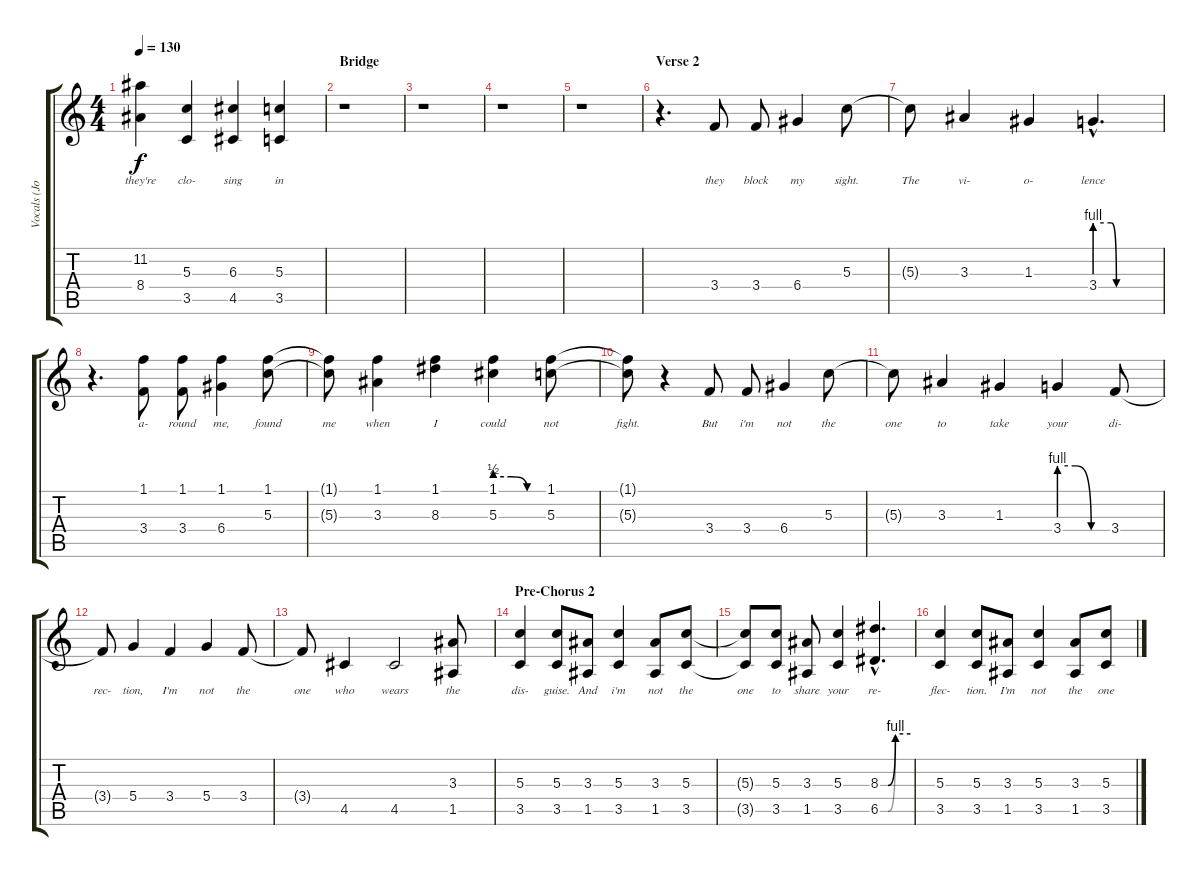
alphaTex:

\track ("Vocals (Jonny Santos)" "Vocals (Jo") {instrument overdrivenguitar}
\staff {score tabs}
\tuning (E4 B3 G3 D3 A2 E2) {hide}
\ts (4 4)
\tempo 130
\clef g2
\ks c
(11.2 8.4).4{lyrics (0 "they're") lyrics (1 "") lyrics (2 "") lyrics (3 "") lyrics (4 "") dy f} (5.3 3.5).4{lyrics (0 "clo-") lyrics (1 "") lyrics (2 "") lyrics (3 "") lyrics (4 "")} (6.3 4.5).4{lyrics (0 "sing") lyrics (1 "") lyrics (2 "") lyrics (3 "") lyrics (4 "")} (5.3 3.5).4{lyrics (0 "in") lyrics (1 "") lyrics (2 "") lyrics (3 "") lyrics (4 "")} |
\section ("" "Bridge")
r.1 |
r.1 |
r.1 |
r.1 |
\section ("" "Verse 2")
r.4{d} 3.4.8{lyrics (0 "they") lyrics (1 "") lyrics (2 "") lyrics (3 "") lyrics (4 "")} 3.4.8{lyrics (0 "block") lyrics (1 "") lyrics (2 "") lyrics (3 "") lyrics (4 "")} 6.4.4{lyrics (0 "my") lyrics (1 "") lyrics (2 "") lyrics (3 "") lyrics (4 "")} 5.3.8{lyrics (0 "sight.") lyrics (1 "") lyrics (2 "") lyrics (3 "") lyrics (4 "")} |
5.3{t}.8{lyrics (0 "The") lyrics (1 "") lyrics (2 "") lyrics (3 "") lyrics (4 "")} 3.3.4{lyrics (0 "vi-") lyrics (1 "") lyrics (2 "") lyrics (3 "") lyrics (4 "")} 1.3.4{lyrics (0 "o-") lyrics (1 "") lyrics (2 "") lyrics (3 "") lyrics (4 "")} 3.4{be (custom 0 4 15 4 20 0 60 0) hac}.4{d lyrics (0 "lence") lyrics (1 "") lyrics (2 "") lyrics (3 "") lyrics (4 "")} |
r.4{d} (1.1 3.4).8{lyrics (0 "a-") lyrics (1 "") lyrics (2 "") lyrics (3 "") lyrics (4 "")} (1.1 3.4).8{lyrics (0 "round") lyrics (1 "") lyrics (2 "") lyrics (3 "") lyrics (4 "")} (1.1 6.4).4{lyrics (0 "me,") lyrics (1 "") lyrics (2 "") lyrics (3 "") lyrics (4 "")} (1.1 5.3).8{lyrics (0 "found") lyrics (1 "") lyrics (2 "") lyrics (3 "") lyrics (4 "")} |
(1.1{t} 5.3{t}).8{lyrics (0 "me") lyrics (1 "") lyrics (2 "") lyrics (3 "") lyrics (4 "")} (1.1 3.3).4{lyrics (0 "when") lyrics (1 "") lyrics (2 "") lyrics (3 "") lyrics (4 "")} (1.1 8.3).4{lyrics (0 "I") lyrics (1 "") lyrics (2 "") lyrics (3 "") lyrics (4 "")} (1.1 5.3{be (custom 0 2 20 2 40 0 60 0)}).4{lyrics (0 "could") lyrics (1 "") lyrics (2 "") lyrics (3 "") lyrics (4 "")} (1.1 5.3).8{lyrics (0 "not") lyrics (1 "") lyrics (2 "") lyrics (3 "") lyrics (4 "")} |
(1.1{t} 5.3{t}).8{lyrics (0 "fight.") lyrics (1 "") lyrics (2 "") lyrics (3 "") lyrics (4 "")} r.4 3.4.8{lyrics (0 "But") lyrics (1 "") lyrics (2 "") lyrics (3 "") lyrics (4 "")} 3.4.8{lyrics (0 "i'm") lyrics (1 "") lyrics (2 "") lyrics (3 "") lyrics (4 "")} 6.4.4{lyrics (0 "not") lyrics (1 "") lyrics (2 "") lyrics (3 "") lyrics (4 "")} 5.3.8{lyrics (0 "the") lyrics (1 "") lyrics (2 "") lyrics (3 "") lyrics (4 "")} |
5.3{t}.8{lyrics (0 "one") lyrics (1 "") lyrics (2 "") lyrics (3 "") lyrics (4 "")} 3.3.4{lyrics (0 "to") lyrics (1 "") lyrics (2 "") lyrics (3 "") lyrics (4 "")} 1.3.4{lyrics (0 "take") lyrics (1 "") lyrics (2 "") lyrics (3 "") lyrics (4 "")} 3.4{be (custom 0 4 20 4 40 0 60 0)}.4{lyrics (0 "your") lyrics (1 "") lyrics (2 "") lyrics (3 "") lyrics (4 "")} 3.4.8{lyrics (0 "di-") lyrics (1 "") lyrics (2 "") lyrics (3 "") lyrics (4 "")} |
3.4{t}.8{lyrics (0 "rec-") lyrics (1 "") lyrics (2 "") lyrics (3 "") lyrics (4 "")} 5.4.4{lyrics (0 "tion,") lyrics (1 "") lyrics (2 "") lyrics (3 "") lyrics (4 "")} 3.4.4{lyrics (0 "I'm") lyrics (1 "") lyrics (2 "") lyrics (3 "") lyrics (4 "")} 5.4.4{lyrics (0 "not") lyrics (1 "") lyrics (2 "") lyrics (3 "") lyrics (4 "")} 3.4.8{lyrics (0 "the") lyrics (1 "") lyrics (2 "") lyrics (3 "") lyrics (4 "")} |
3.4{t}.8{lyrics (0 "one") lyrics (1 "") lyrics (2 "") lyrics (3 "") lyrics (4 "")} 4.5.4{lyrics (0 "who") lyrics (1 "") lyrics (2 "") lyrics (3 "") lyrics (4 "")} 4.5.2{lyrics (0 "wears") lyrics (1 "") lyrics (2 "") lyrics (3 "") lyrics (4 "")} (3.3 1.5).8{lyrics (0 "the") lyrics (1 "") lyrics (2 "") lyrics (3 "") lyrics (4 "")} |
\section ("" "Pre-Chorus 2")
(5.3 3.5).4{lyrics (0 "dis-") lyrics (1 "") lyrics (2 "") lyrics (3 "") lyrics (4 "")} (5.3 3.5).8{lyrics (0 "guise.") lyrics (1 "") lyrics (2 "") lyrics (3 "") lyrics (4 "")} (3.3 1.5).8{lyrics (0 "And") lyrics (1 "") lyrics (2 "") lyrics (3 "") lyrics (4 "")} (5.3 3.5).4{lyrics (0 "i'm") lyrics (1 "") lyrics (2 "") lyrics (3 "") lyrics (4 "")} (3.3 1.5).8{lyrics (0 "not") lyrics (1 "") lyrics (2 "") lyrics (3 "") lyrics (4 "")} (5.3 3.5).8{lyrics (0 "the") lyrics (1 "") lyrics (2 "") lyrics (3 "") lyrics (4 "")} |
(5.3{t} 3.5{t}).8{lyrics (0 "one") lyrics (1 "") lyrics (2 "") lyrics (3 "") lyrics (4 "")} (5.3 3.5).8{lyrics (0 "to") lyrics (1 "") lyrics (2 "") lyrics (3 "") lyrics (4 "")} (3.3 1.5).8{lyrics (0 "share") lyrics (1 "") lyrics (2 "") lyrics (3 "") lyrics (4 "")} (5.3 3.5).4{lyrics (0 "your") lyrics (1 "") lyrics (2 "") lyrics (3 "") lyrics (4 "")} (8.3{be (custom 0 0 15 0 30 4 60 4) hac} 6.5{be (custom 0 0 15 0 30 4 60 4) hac}).4{d lyrics (0 "re-") lyrics (1 "") lyrics (2 "") lyrics (3 "") lyrics (4 "")} |
(5.3 3.5).4{lyrics (0 "flec-") lyrics (1 "") lyrics (2 "") lyrics (3 "") lyrics (4 "")} (5.3 3.5).8{lyrics (0 "tion.") lyrics (1 "") lyrics (2 "") lyrics (3 "") lyrics (4 "")} (3.3 1.5).8{lyrics (0 "I'm") lyrics (1 "") lyrics (2 "") lyrics (3 "") lyrics (4 "")} (5.3 3.5).4{lyrics (0 "not") lyrics (1 "") lyrics (2 "") lyrics (3 "") lyrics (4 "")} (3.3 1.5).8{lyrics (0 "the") lyrics (1 "") lyrics (2 "") lyrics (3 "") lyrics (4 "")} (5.3 3.5).8{lyrics (0 "one") lyrics (1 "") lyrics (2 "") lyrics (3 "") lyrics (4 "")}
